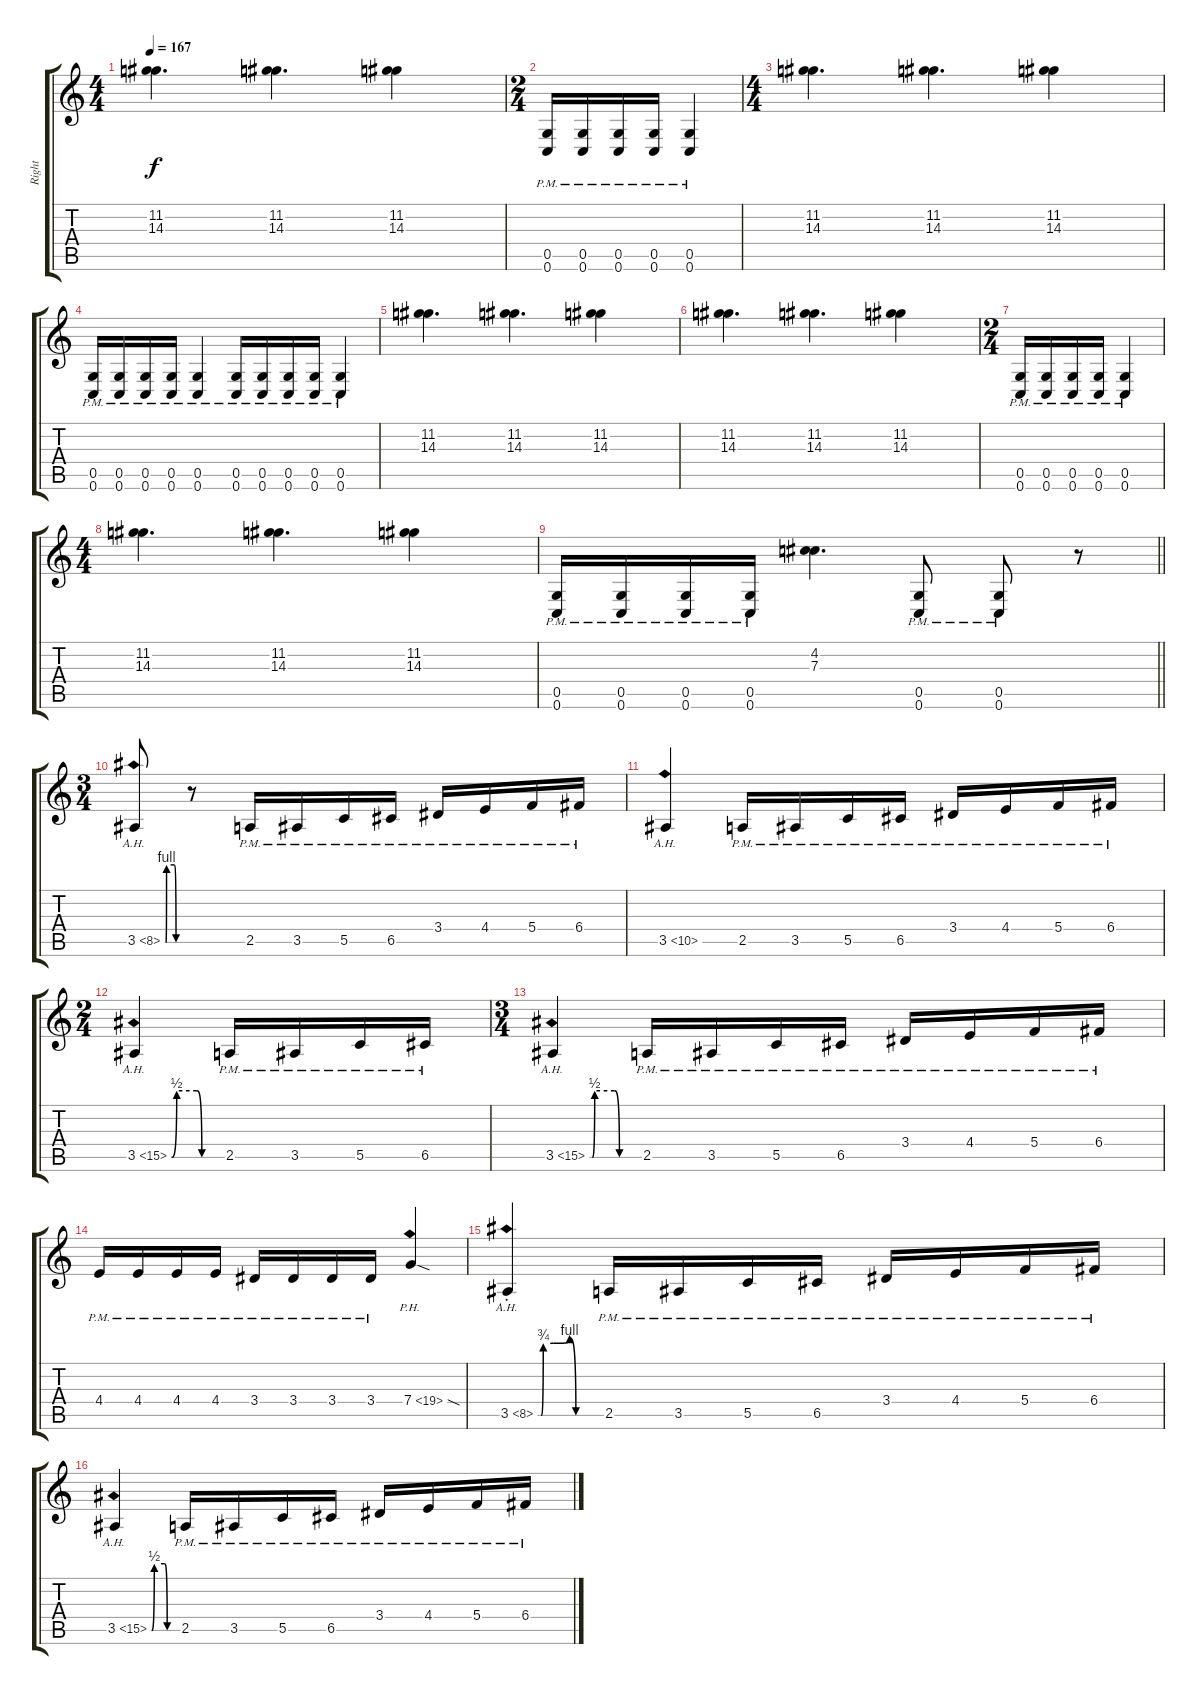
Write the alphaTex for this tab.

\track ("Right" "Right") {instrument overdrivenguitar}
\staff {score tabs}
\tuning (D4 A3 F3 C3 G2 C2) {hide}
\ts (4 4)
\tempo 167
\clef g2
\ks c
(11.2 14.3).4{d dy f} (11.2 14.3).4{d} (11.2 14.3).4 |
\ts (2 4)
(0.5{pm} 0.6{pm}).16 (0.5{pm} 0.6{pm}).16 (0.5{pm} 0.6{pm}).16 (0.5{pm} 0.6{pm}).16 (0.5{pm} 0.6{pm}).4 |
\ts (4 4)
(11.2 14.3).4{d} (11.2 14.3).4{d} (11.2 14.3).4 |
(0.5{pm} 0.6{pm}).16 (0.5{pm} 0.6{pm}).16 (0.5{pm} 0.6{pm}).16 (0.5{pm} 0.6{pm}).16 (0.5{pm} 0.6{pm}).4 (0.5{pm} 0.6{pm}).16 (0.5{pm} 0.6{pm}).16 (0.5{pm} 0.6{pm}).16 (0.5{pm} 0.6{pm}).16 (0.5{pm} 0.6{pm}).4 |
(11.2 14.3).4{d} (11.2 14.3).4{d} (11.2 14.3).4 |
(11.2 14.3).4{d} (11.2 14.3).4{d} (11.2 14.3).4 |
\ts (2 4)
(0.5{pm} 0.6{pm}).16 (0.5{pm} 0.6{pm}).16 (0.5{pm} 0.6{pm}).16 (0.5{pm} 0.6{pm}).16 (0.5{pm} 0.6{pm}).4 |
\ts (4 4)
(11.2 14.3).4{d} (11.2 14.3).4{d} (11.2 14.3).4 |
\barLineRight lightlight
(0.5{pm} 0.6{pm}).16 (0.5{pm} 0.6{pm}).16 (0.5{pm} 0.6{pm}).16 (0.5{pm} 0.6{pm}).16 (4.2 7.3).4{d} (0.5{pm} 0.6{pm}).8 (0.5{pm} 0.6{pm}).8 r.8 |
\ts (3 4)
3.5{be (custom 0 0 3 0 5 4 30 4 36 0 45 0 60 0) ah 5}.8 r.8 2.5{pm}.16 3.5{pm}.16 5.5{pm}.16 6.5{pm}.16 3.4{pm}.16 4.4{pm}.16 5.4{pm}.16 6.4{pm}.16 |
3.5{ah 7}.4 2.5{pm}.16 3.5{pm}.16 5.5{pm}.16 6.5{pm}.16 3.4{pm}.16 4.4{pm}.16 5.4{pm}.16 6.4{pm}.16 |
\ts (2 4)
3.5{be (custom 0 0 6 2 30 2 36 0 45 0 60 0) ah 12}.4 2.5{pm}.16 3.5{pm}.16 5.5{pm}.16 6.5{pm}.16 |
\ts (3 4)
3.5{be (custom 0 0 3 0 6 2 30 2 36 0 45 0 60 0) ah 12}.4 2.5{pm}.16 3.5{pm}.16 5.5{pm}.16 6.5{pm}.16 3.4{pm}.16 4.4{pm}.16 5.4{pm}.16 6.4{pm}.16 |
4.4{pm}.16 4.4{pm}.16 4.4{pm}.16 4.4{pm}.16 3.4{pm}.16 3.4{pm}.16 3.4{pm}.16 3.4{pm}.16 7.4{ph 12 sod}.4 |
3.5{be (custom 0 0 3 0 5 3 15 3 30 4 36 0 45 0 60 0) ah 5 st}.4 2.5{pm}.16 3.5{pm}.16 5.5{pm}.16 6.5{pm}.16 3.4{pm}.16 4.4{pm}.16 5.4{pm}.16 6.4{pm}.16 |
3.5{be (custom 0 0 6 2 30 2 36 0 45 0 60 0) ah 12}.4 2.5{pm}.16 3.5{pm}.16 5.5{pm}.16 6.5{pm}.16 3.4{pm}.16 4.4{pm}.16 5.4{pm}.16 6.4{pm}.16
